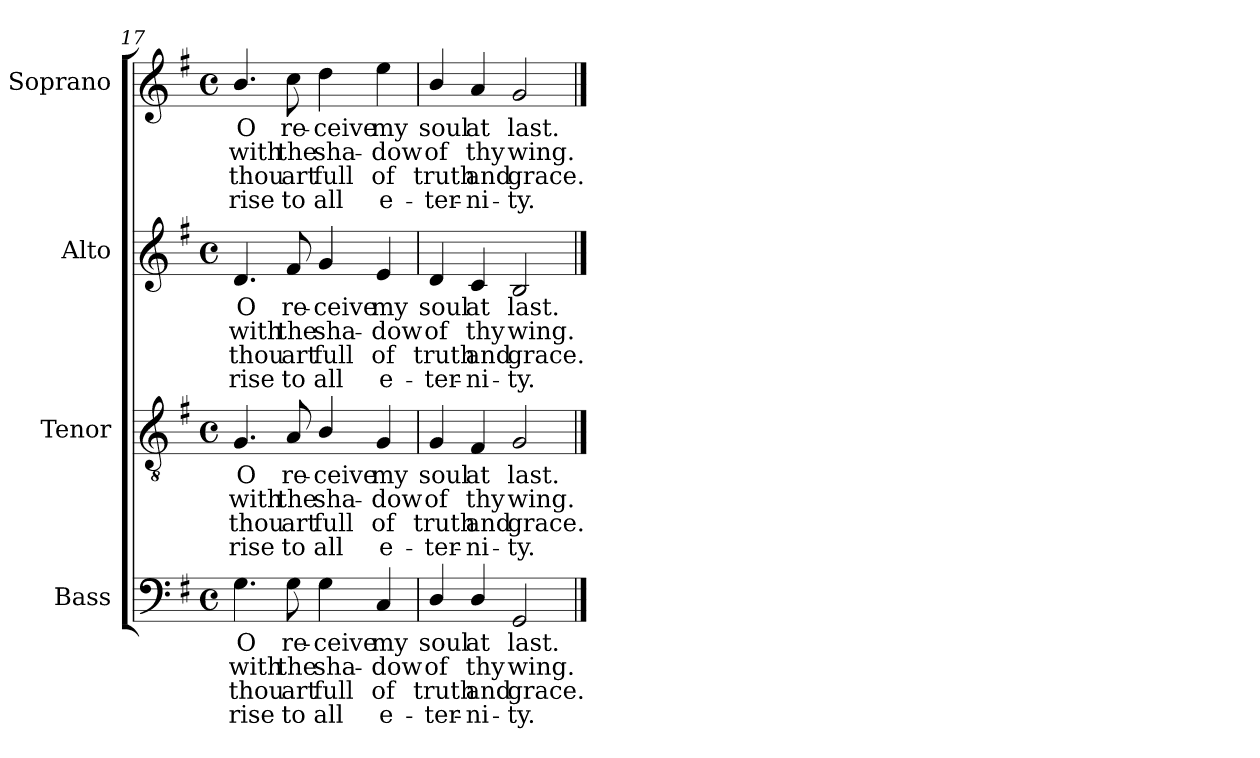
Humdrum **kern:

**kern	**text	**text	**text	**text	**kern	**text	**text	**text	**text	**kern	**text	**text	**text	**text	**kern	**text	**text	**text	**text
*part4	*part4	*part4	*part4	*part4	*part3	*part3	*part3	*part3	*part3	*part2	*part2	*part2	*part2	*part2	*part1	*part1	*part1	*part1	*part1
*staff4	*staff4	*staff4	*staff4	*staff4	*staff3	*staff3	*staff3	*staff3	*staff3	*staff2	*staff2	*staff2	*staff2	*staff2	*staff1	*staff1	*staff1	*staff1	*staff1
*I"Bass	*	*	*	*	*I"Tenor	*	*	*	*	*I"Alto	*	*	*	*	*I"Soprano	*	*	*	*
*I'B.	*	*	*	*	*I'T.	*	*	*	*	*I'A.	*	*	*	*	*I'S.	*	*	*	*
*clefF4	*	*	*	*	*clefGv2	*	*	*	*	*clefG2	*	*	*	*	*clefG2	*	*	*	*
*	*	*	*	*	*ITrd7c12	*	*	*	*	*	*	*	*	*	*	*	*	*	*
*k[f#]	*	*	*	*	*k[f#]	*	*	*	*	*k[f#]	*	*	*	*	*k[f#]	*	*	*	*
*G:	*	*	*	*	*G:	*	*	*	*	*G:	*	*	*	*	*G:	*	*	*	*
*M4/4	*	*	*	*	*M4/4	*	*	*	*	*M4/4	*	*	*	*	*M4/4	*	*	*	*
*met(c)	*	*	*	*	*met(c)	*	*	*	*	*met(c)	*	*	*	*	*met(c)	*	*	*	*
=17	=17	=17	=17	=17	=17	=17	=17	=17	=17	=17	=17	=17	=17	=17	=17	=17	=17	=17	=17
!	!LO:LY:b:color=#000000	!LO:LY:b:color=#000000	!LO:LY:b:color=#000000	!LO:LY:b:color=#000000	!	!	!	!	!	!	!	!	!	!	!	!	!	!	!
!	!	!	!	!	!	!LO:LY:b:color=#000000	!LO:LY:b:color=#000000	!LO:LY:b:color=#000000	!LO:LY:b:color=#000000	!	!	!	!	!	!	!	!	!	!
!	!	!	!	!	!	!	!	!	!	!	!LO:LY:b:color=#000000	!LO:LY:b:color=#000000	!LO:LY:b:color=#000000	!LO:LY:b:color=#000000	!	!	!	!	!
!	!	!	!	!	!	!	!	!	!	!	!	!	!	!	!	!LO:LY:b:color=#000000	!LO:LY:b:color=#000000	!LO:LY:b:color=#000000	!LO:LY:b:color=#000000
4.Gi\	O	with	thou	rise	4.GGi/	O	with	thou	rise	4.di/	O	with	thou	rise	4.bi/	O	with	thou	rise
!	!LO:LY:b:color=#000000	!LO:LY:b:color=#000000	!LO:LY:b:color=#000000	!LO:LY:b:color=#000000	!	!	!	!	!	!	!	!	!	!	!	!	!	!	!
!	!	!	!	!	!	!LO:LY:b:color=#000000	!LO:LY:b:color=#000000	!LO:LY:b:color=#000000	!LO:LY:b:color=#000000	!	!	!	!	!	!	!	!	!	!
!	!	!	!	!	!	!	!	!	!	!	!LO:LY:b:color=#000000	!LO:LY:b:color=#000000	!LO:LY:b:color=#000000	!LO:LY:b:color=#000000	!	!	!	!	!
!	!	!	!	!	!	!	!	!	!	!	!	!	!	!	!	!LO:LY:b:color=#000000	!LO:LY:b:color=#000000	!LO:LY:b:color=#000000	!LO:LY:b:color=#000000
8Gi\	re-	the	art	to	8AAi/	re-	the	art	to	8f#i/	re-	the	art	to	8cci\	re-	the	art	to
!	!LO:LY:b:color=#000000	!LO:LY:b:color=#000000	!LO:LY:b:color=#000000	!LO:LY:b:color=#000000	!	!	!	!	!	!	!	!	!	!	!	!	!	!	!
!	!	!	!	!	!	!LO:LY:b:color=#000000	!LO:LY:b:color=#000000	!LO:LY:b:color=#000000	!LO:LY:b:color=#000000	!	!	!	!	!	!	!	!	!	!
!	!	!	!	!	!	!	!	!	!	!	!LO:LY:b:color=#000000	!LO:LY:b:color=#000000	!LO:LY:b:color=#000000	!LO:LY:b:color=#000000	!	!	!	!	!
!	!	!	!	!	!	!	!	!	!	!	!	!	!	!	!	!LO:LY:b:color=#000000	!LO:LY:b:color=#000000	!LO:LY:b:color=#000000	!LO:LY:b:color=#000000
4Gi\	-ceive	sha-	full	all	4BBi/	-ceive	sha-	full	all	4gi/	-ceive	sha-	full	all	4ddi\	-ceive	sha-	full	all
!	!LO:LY:b:color=#000000	!LO:LY:b:color=#000000	!LO:LY:b:color=#000000	!LO:LY:b:color=#000000	!	!	!	!	!	!	!	!	!	!	!	!	!	!	!
!	!	!	!	!	!	!LO:LY:b:color=#000000	!LO:LY:b:color=#000000	!LO:LY:b:color=#000000	!LO:LY:b:color=#000000	!	!	!	!	!	!	!	!	!	!
!	!	!	!	!	!	!	!	!	!	!	!LO:LY:b:color=#000000	!LO:LY:b:color=#000000	!LO:LY:b:color=#000000	!LO:LY:b:color=#000000	!	!	!	!	!
!	!	!	!	!	!	!	!	!	!	!	!	!	!	!	!	!LO:LY:b:color=#000000	!LO:LY:b:color=#000000	!LO:LY:b:color=#000000	!LO:LY:b:color=#000000
4Ci/	my	-dow	of	e-	4GGi/	my	-dow	of	e-	4ei/	my	-dow	of	e-	4eei\	my	-dow	of	e-
=18	=18	=18	=18	=18	=18	=18	=18	=18	=18	=18	=18	=18	=18	=18	=18	=18	=18	=18	=18
!	!LO:LY:b:color=#000000	!LO:LY:b:color=#000000	!LO:LY:b:color=#000000	!LO:LY:b:color=#000000	!	!	!	!	!	!	!	!	!	!	!	!	!	!	!
!	!	!	!	!	!	!LO:LY:b:color=#000000	!LO:LY:b:color=#000000	!LO:LY:b:color=#000000	!LO:LY:b:color=#000000	!	!	!	!	!	!	!	!	!	!
!	!	!	!	!	!	!	!	!	!	!	!LO:LY:b:color=#000000	!LO:LY:b:color=#000000	!LO:LY:b:color=#000000	!LO:LY:b:color=#000000	!	!	!	!	!
!	!	!	!	!	!	!	!	!	!	!	!	!	!	!	!	!LO:LY:b:color=#000000	!LO:LY:b:color=#000000	!LO:LY:b:color=#000000	!LO:LY:b:color=#000000
4Di/	soul	of	-truth	ter-	4GGi/	soul	of	-truth	ter-	4di/	soul	of	-truth	ter-	4bi/	soul	of	-truth	ter-
!	!LO:LY:b:color=#000000	!LO:LY:b:color=#000000	!LO:LY:b:color=#000000	!LO:LY:b:color=#000000	!	!	!	!	!	!	!	!	!	!	!	!	!	!	!
!	!	!	!	!	!	!LO:LY:b:color=#000000	!LO:LY:b:color=#000000	!LO:LY:b:color=#000000	!LO:LY:b:color=#000000	!	!	!	!	!	!	!	!	!	!
!	!	!	!	!	!	!	!	!	!	!	!LO:LY:b:color=#000000	!LO:LY:b:color=#000000	!LO:LY:b:color=#000000	!LO:LY:b:color=#000000	!	!	!	!	!
!	!	!	!	!	!	!	!	!	!	!	!	!	!	!	!	!LO:LY:b:color=#000000	!LO:LY:b:color=#000000	!LO:LY:b:color=#000000	!LO:LY:b:color=#000000
4Di/	at	thy	-and	ni-	4FF#i/	at	thy	-and	ni-	4ci/	at	thy	-and	ni-	4ai/	at	thy	-and	ni-
!	!LO:LY:b:color=#000000	!LO:LY:b:color=#000000	!LO:LY:b:color=#000000	!LO:LY:b:color=#000000	!	!	!	!	!	!	!	!	!	!	!	!	!	!	!
!	!	!	!	!	!	!LO:LY:b:color=#000000	!LO:LY:b:color=#000000	!LO:LY:b:color=#000000	!LO:LY:b:color=#000000	!	!	!	!	!	!	!	!	!	!
!	!	!	!	!	!	!	!	!	!	!	!LO:LY:b:color=#000000	!LO:LY:b:color=#000000	!LO:LY:b:color=#000000	!LO:LY:b:color=#000000	!	!	!	!	!
!	!	!	!	!	!	!	!	!	!	!	!	!	!	!	!	!LO:LY:b:color=#000000	!LO:LY:b:color=#000000	!LO:LY:b:color=#000000	!LO:LY:b:color=#000000
2GGi/	last.	wing.	-grace.	ty.	2GGi/	last.	wing.	-grace.	ty.	2Bi/	last.	wing.	-grace.	ty.	2gi/	last.	wing.	-grace.	ty.
==	==	==	==	==	==	==	==	==	==	==	==	==	==	==	==	==	==	==	==
*-	*-	*-	*-	*-	*-	*-	*-	*-	*-	*-	*-	*-	*-	*-	*-	*-	*-	*-	*-
